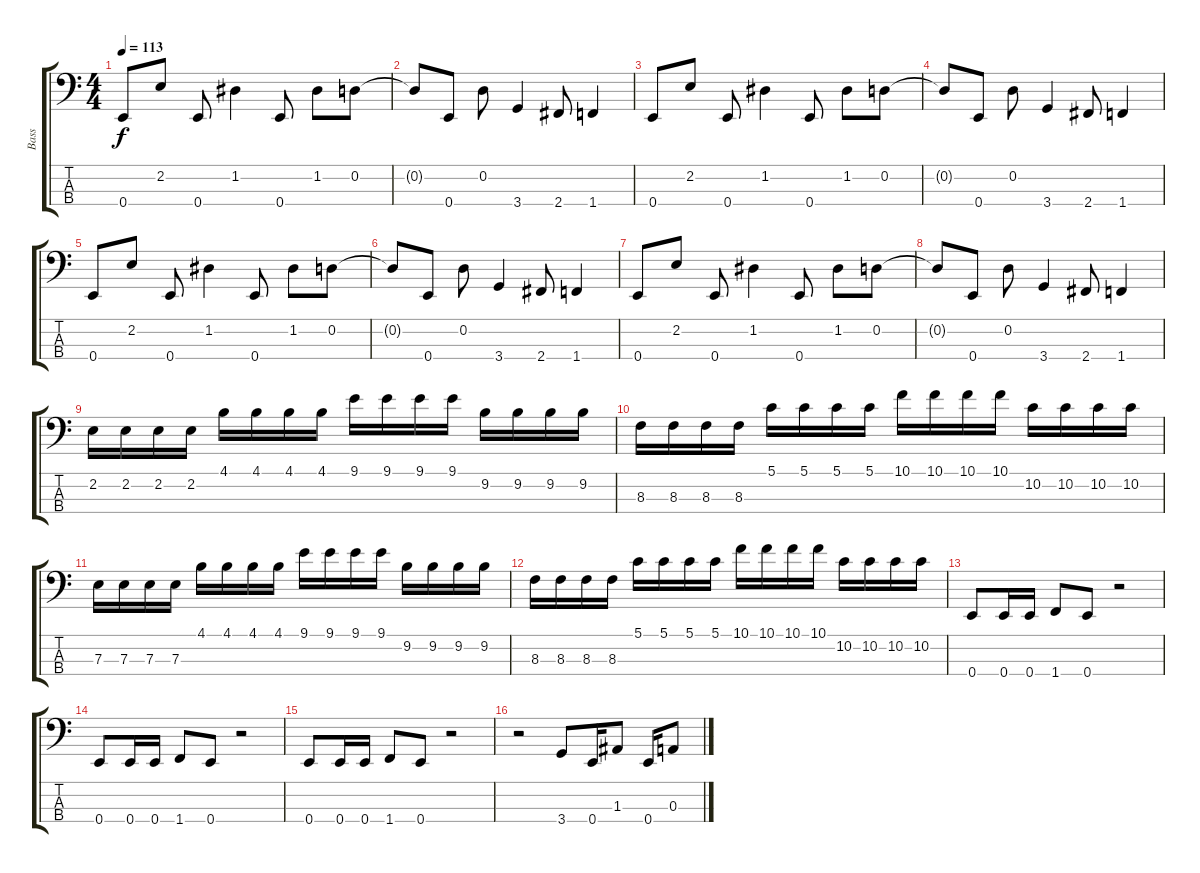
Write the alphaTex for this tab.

\track ("Bass" "Bass") {instrument electricbassfinger}
\staff {score tabs}
\tuning (G2 D2 A1 E1) {hide}
\ts (4 4)
\tempo 113
\clef f4
\ks c
0.4.8{dy f} 2.2.8 0.4.8 1.2.4 0.4.8 1.2.8 0.2.8 |
0.2{t}.8 0.4.8 0.2.8 3.4.4 2.4.8 1.4.4 |
0.4.8 2.2.8 0.4.8 1.2.4 0.4.8 1.2.8 0.2.8 |
0.2{t}.8 0.4.8 0.2.8 3.4.4 2.4.8 1.4.4 |
0.4.8 2.2.8 0.4.8 1.2.4 0.4.8 1.2.8 0.2.8 |
0.2{t}.8 0.4.8 0.2.8 3.4.4 2.4.8 1.4.4 |
0.4.8 2.2.8 0.4.8 1.2.4 0.4.8 1.2.8 0.2.8 |
0.2{t}.8 0.4.8 0.2.8 3.4.4 2.4.8 1.4.4 |
2.2.16 2.2.16 2.2.16 2.2.16 4.1.16 4.1.16 4.1.16 4.1.16 9.1.16 9.1.16 9.1.16 9.1.16 9.2.16 9.2.16 9.2.16 9.2.16 |
8.3.16 8.3.16 8.3.16 8.3.16 5.1.16 5.1.16 5.1.16 5.1.16 10.1.16 10.1.16 10.1.16 10.1.16 10.2.16 10.2.16 10.2.16 10.2.16 |
7.3.16 7.3.16 7.3.16 7.3.16 4.1.16 4.1.16 4.1.16 4.1.16 9.1.16 9.1.16 9.1.16 9.1.16 9.2.16 9.2.16 9.2.16 9.2.16 |
8.3.16 8.3.16 8.3.16 8.3.16 5.1.16 5.1.16 5.1.16 5.1.16 10.1.16 10.1.16 10.1.16 10.1.16 10.2.16 10.2.16 10.2.16 10.2.16 |
0.4.8 0.4.16 0.4.16 1.4.8 0.4.8 r.2 |
0.4.8 0.4.16 0.4.16 1.4.8 0.4.8 r.2 |
0.4.8 0.4.16 0.4.16 1.4.8 0.4.8 r.2 |
r.2 3.4.8 0.4.16 1.3.8 0.4.16 0.3.8
